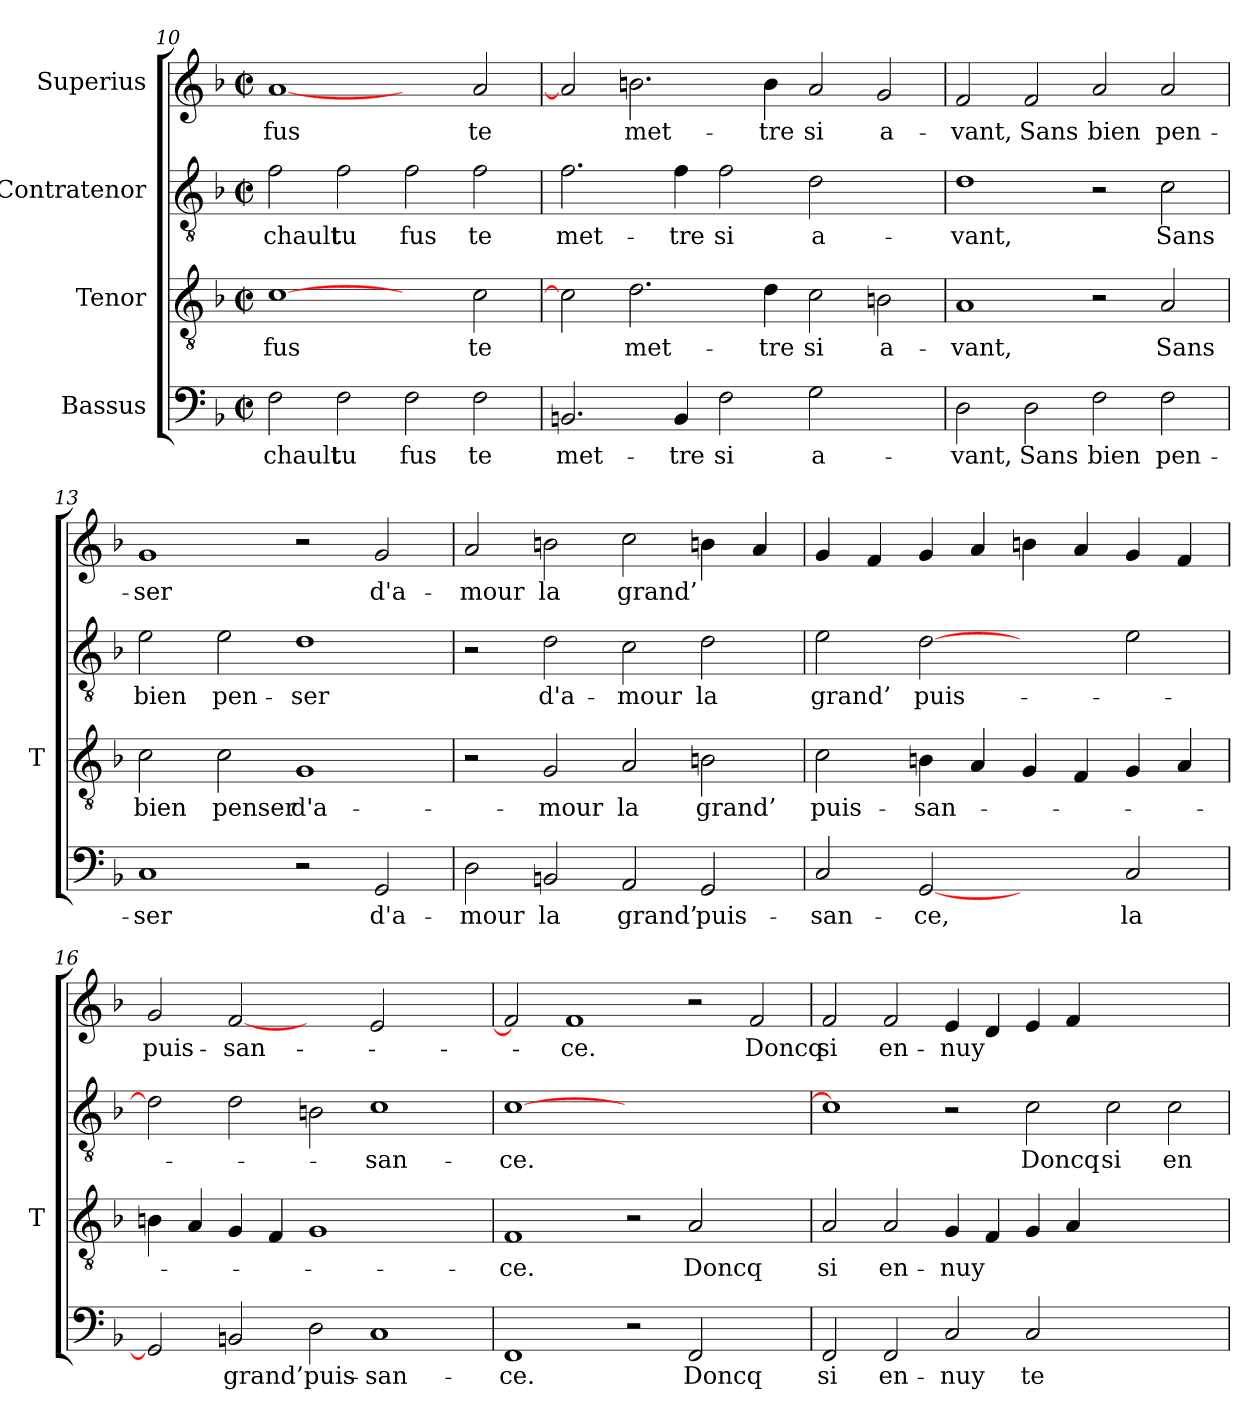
**kern	**text	**kern	**text	**kern	**text	**kern	**text
*part4	*part4	*part3	*part3	*part2	*part2	*part1	*part1
*staff4	*staff4	*staff3	*staff3	*staff2	*staff2	*staff1	*staff1
*I"Bassus	*	*I"Tenor	*	*I"Contratenor	*	*I"Superius	*
*	*	*I'T	*	*	*	*	*
*clefF4	*	*clefGv2	*	*clefGv2	*	*clefG2	*
*k[b-]	*	*k[b-]	*	*k[b-]	*	*k[b-]	*
*F:	*	*F:	*	*F:	*	*F:	*
*M2/2	*	*M2/2	*	*M2/2	*	*M2/2	*
*met(c|)	*	*met(c|)	*	*met(c|)	*	*met(c|)	*
=10	=10	=10	=10	=10	=10	=10	=10
2F	-chault	[1c	-fus	2f	-chault	[1a	-fus
2F	-tu	.	.	2f	-tu	.	.
2F	-fus	2ryy	.	2f	-fus	2ryy	.
2F	-te	2c	-te	2f	-te	2a	-te
=11	=11	=11	=11	=11	=11	=11	=11
2.BBn	met-	2c]	.	2.f	met-	2a]	.
.	.	2.d	met-	.	.	2.bn	met-
4BB	-tre	.	.	4f	-tre	.	.
2F	-si	.	.	2f	-si	.	.
.	.	4d	-tre	.	.	4b	-tre
2G	a-	2c	-si	2d	a-	2a	-si
2ryy	.	2Bn	a-	2ryy	.	2g	a-
!!LO:PB:g=z
=12	=12	=12	=12	=12	=12	=12	=12
2D	-vant,	1A	-vant,	1d	-vant,	2f	-vant,
2D	-Sans	.	.	.	.	2f	-Sans
2F	-bien	2r	.	2r	.	2a	-bien
2F	pen-	2A	-Sans	2c	-Sans	2a	pen-
=13	=13	=13	=13	=13	=13	=13	=13
1C	-ser	2c	-bien	2e	-bien	1g	-ser
.	.	2c	-penser	2e	pen-	.	.
2r	.	1G	d'a-	1d	-ser	2r	.
2GG	d'a-	.	.	.	.	2g	d'a-
=14	=14	=14	=14	=14	=14	=14	=14
2D	-mour	2r	.	2r	.	2a	-mour
2BBn	-la	2G	-mour	2d	d'a-	2bn	-la
2AA	-grand’	2A	-la	2c	-mour	2cc	-grand’
2GG	puis-	2Bn	-grand’	2d	-la	4bn	.
.	.	.	.	.	.	4a	.
=15	=15	=15	=15	=15	=15	=15	=15
2C	san-	2c	puis-	2e	-grand’	4g	.
.	.	.	.	.	.	4f	.
[2GG	-ce,	4Bn	san-	[2d	puis-	4g	.
.	.	4A	.	.	.	4a	.
2ryy	.	4G	.	2ryy	.	4bn	.
.	.	4F	.	.	.	4a	.
2C	-la	4G	.	2e	.	4g	.
.	.	4A	.	.	.	4f	.
=16	=16	=16	=16	=16	=16	=16	=16
2GG]	.	4Bn	.	2d]	.	2g	puis-
.	.	4A	.	.	.	.	.
2BBn	-grand’	4G	.	2d	.	[2f	san-
.	.	4F	.	.	.	.	.
2D	puis-	1G	.	2Bn	.	2ryy	.
1C	san-	.	.	1c	san-	2e	.
.	.	2ryy	.	.	.	2ryy	.
!!LO:LB:g=z
=17	=17	=17	=17	=17	=17	=17	=17
1FF	-ce.	1F	-ce.	[1c	-ce.	2f]	.
.	.	.	.	.	.	1f	-ce.
2r	.	2r	.	1.ryy	.	.	.
2FF	-Doncq	2A	-Doncq	.	.	2r	.
2ryy	.	2ryy	.	.	.	2f	-Doncq
=18	=18	=18	=18	=18	=18	=18	=18
2FF	-si	2A	-si	1c]	.	2f	-si
2FF	en-	2A	en-	.	.	2f	en-
2C	-nuy	4G	-nuy	2r	.	4e	-nuy
.	.	4F	.	.	.	4d	.
2C	-te	4G	.	2c	-Doncq	4e	.
.	.	4A	.	.	.	4f	.
1ryy	.	1ryy	.	2c	-si	1ryy	.
.	.	.	.	2c	en-	.	.
=	=	=	=	=	=	=	=
*-	*-	*-	*-	*-	*-	*-	*-
